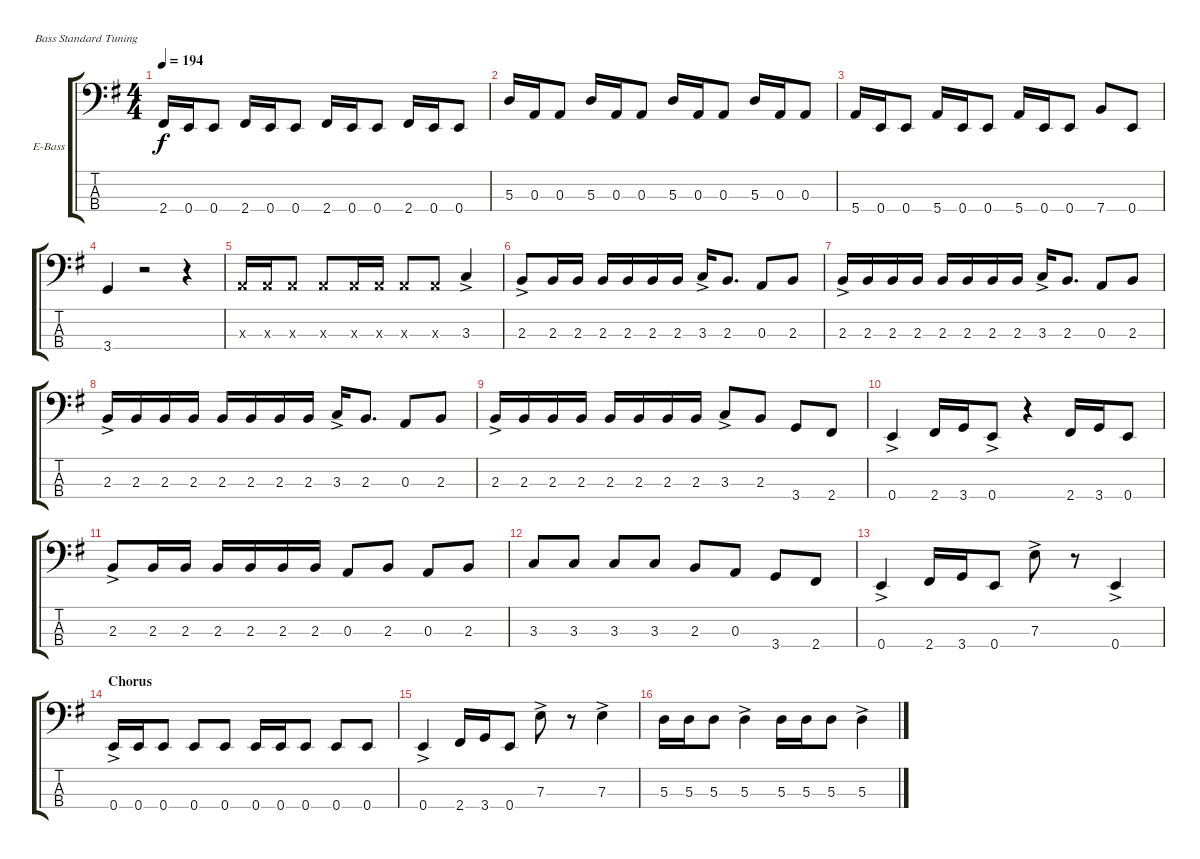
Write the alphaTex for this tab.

\bracketExtendMode groupsimilarinstruments
\firstSystemTrackNameOrientation horizontal
\otherSystemsTrackNameOrientation horizontal
\track ("Bass" "E-Bass") {instrument electricbasspick}
\staff {score tabs}
\tuning (G2 D2 A1 E1)
\ts (4 4)
\tempo 194
\clef f4
\scale
1.05549
\ks g
2.4.16{dy f} 0.4.16 0.4.8 2.4.16 0.4.16 0.4.8 2.4.16 0.4.16 0.4.8 2.4.16 0.4.16 0.4.8 |
\scale
0.944515 5.3.16 0.3.16 0.3.8 5.3.16 0.3.16 0.3.8 5.3.16 0.3.16 0.3.8 5.3.16 0.3.16 0.3.8 |
\scale
1.05549 5.4.16 0.4.16 0.4.8 5.4.16 0.4.16 0.4.8 5.4.16 0.4.16 0.4.8 7.4.8 0.4.8 |
\scale
0.944515 3.4.4 r.2 r.4 |
\scale
1.05549 0.3{x}.16 0.3{x}.16 0.3{x}.8 0.3{x}.8 0.3{x}.16 0.3{x}.16 0.3{x}.8 0.3{x}.8 3.3{ac}.4 |
\scale
0.944515 2.3{ac}.8 2.3.16 2.3.16 2.3.16 2.3.16 2.3.16 2.3.16 3.3{ac}.16 2.3.8{d} 0.3.8 2.3.8 |
\scale
1.05549 2.3{ac}.16 2.3.16 2.3.16 2.3.16 2.3.16 2.3.16 2.3.16 2.3.16 3.3{ac}.16 2.3.8{d} 0.3.8 2.3.8 |
\scale
0.944515 2.3{ac}.16 2.3.16 2.3.16 2.3.16 2.3.16 2.3.16 2.3.16 2.3.16 3.3{ac}.16 2.3.8{d} 0.3.8 2.3.8 |
\scale
1.05549 2.3{ac}.16 2.3.16 2.3.16 2.3.16 2.3.16 2.3.16 2.3.16 2.3.16 3.3{ac}.8 2.3.8 3.4.8 2.4.8 |
\scale
0.944515 0.4{ac}.4 2.4.16 3.4.16 0.4{ac}.8 r.4 2.4.16 3.4.16 0.4.8 |
\scale
1.05549 2.3{ac}.8 2.3.16 2.3.16 2.3.16 2.3.16 2.3.16 2.3.16 0.3.8 2.3.8 0.3.8 2.3.8 |
\scale
0.944515 3.3.8 3.3.8 3.3.8 3.3.8 2.3.8 0.3.8 3.4.8 2.4.8 |
\scale
1.05549 0.4{ac}.4 2.4.16 3.4.16 0.4.8 7.3{ac}.8 r.8 0.4{ac}.4 |
\section ("" "Chorus")
\scale
0.944515 0.4{ac}.16 0.4.16 0.4.8 0.4.8 0.4.8 0.4.16 0.4.16 0.4.8 0.4.8 0.4.8 |
\scale
1.05549 0.4{ac}.4 2.4.16 3.4.16 0.4.8 7.3{ac}.8 r.8 7.3{ac}.4 |
\scale
0.944515 5.3.16 5.3.16 5.3.8 5.3{ac}.4 5.3.16 5.3.16 5.3.8 5.3{ac}.4
